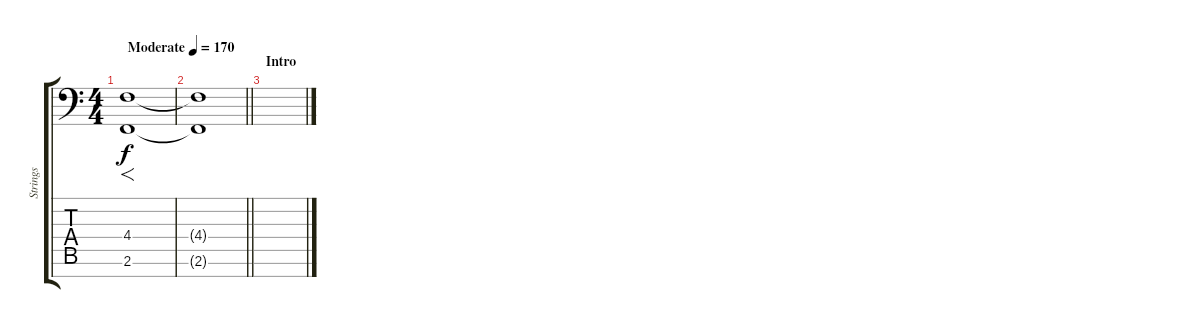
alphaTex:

\track ("Strings" "Strings") {instrument stringensemble1}
\staff {score tabs}
\tuning (Eb4 Bb3 Gb3 Db3 Ab2 Eb2 Bb1) {hide}
\ts (4 4)
\tempo (170 "Moderate")
\clef f4
\ks c
(4.4 2.6).1{f dy f instrument stringensemble1} |
\barLineRight lightlight
(4.4{t} 2.6{t}).1 |
\section ("" "Intro")
